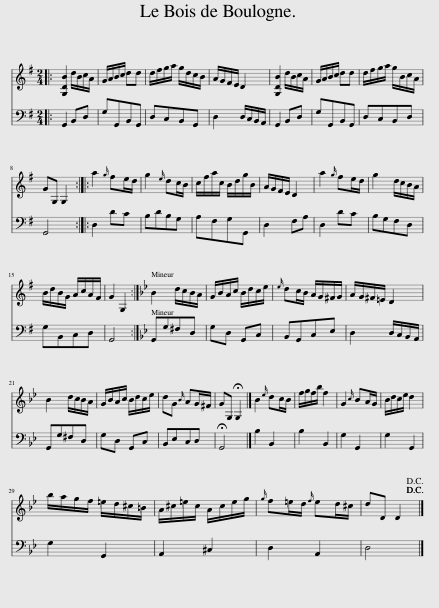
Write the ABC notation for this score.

X:1
%%score 1 2
L:1/8
M:2/4
I:linebreak $
K:G
V:1 treble
V:2 bass
V:1
|: [G,DB]2 d/B/c/A/ | G/A/B/c/ dd | d/f/g/a/ g/d/c/B/ | A/G/F/E/ D2 | [G,DB]2 d/B/c/A/ | %5
 G/A/B/c/ dd | d/f/g/a/ g/B/c/A/ |$ GG, G,2 :: a2{g} fe/d/ | g2{e} dc/B/ | %10
 c/f/a/c/ B/d/g/B/ | A/G/F/E/ D2 | a2{g} fe/d/ | g2 d/c/B/A/ |$ B/d/B/G/ A/c/A/F/ | %15
 G2 G,2 :|[K:Gmin] B2 d/c/B/A/ | G/B/A/c/ B/d/c/e/ |{e} dc/B/ A/G/^F/G/ | A/G/^F/=E/ D2 |$ %20
 B2 d/c/B/A/ | G/B/A/c/ B/d/c/e/ | dG{B} AG/^F/ | GG, !fermata!G,2 |] B2{e} dc/B/ | %25
 f/g/f/b/ f2 | G2{c} BA/G/ | B/d/c/e/ d2 |$ b/a/g/f/ =e/d/^c/=B/ | A/^c/=e/c/ A/c/e/g/ | %30
{g} f=e/d/{f} ed/^c/ | dD D2!D.C.! |] %32
V:2
|: G,,2 B,,D, | G,G,,B,,G,, | D,C,B,,G,, | D,2 D,/C,/B,,/A,,/ | G,,2 B,,D, | %5
 G,G,,B,,G,, | D,C,B,,D, |$ G,,4 :: D,2 DC | B,DB,G, | %10
 A,F,G,G,, | D,2 F,A, | D,2 DC | B,G,F,D, |$ G,B,,C,D, | %15
 G,,4 :|[K:Gmin] G,,G,^F,D, | G,D, G,,C, | B,,G,,C,E, | D,2 D,/C,/B,,/A,,/ |$ %20
 G,,G,^F,D, | G,D, G,,C, | B,,E,C,D, | !fermata!G,,4 |] B,2 B,,2 | %25
 B,2 B,,2 | G,2 G,,2 | G,2 G,,2 |$ G,2 G,,2 | A,,2 ^C,2 | %30
 D,2 A,,2 | D,4 |] %32
